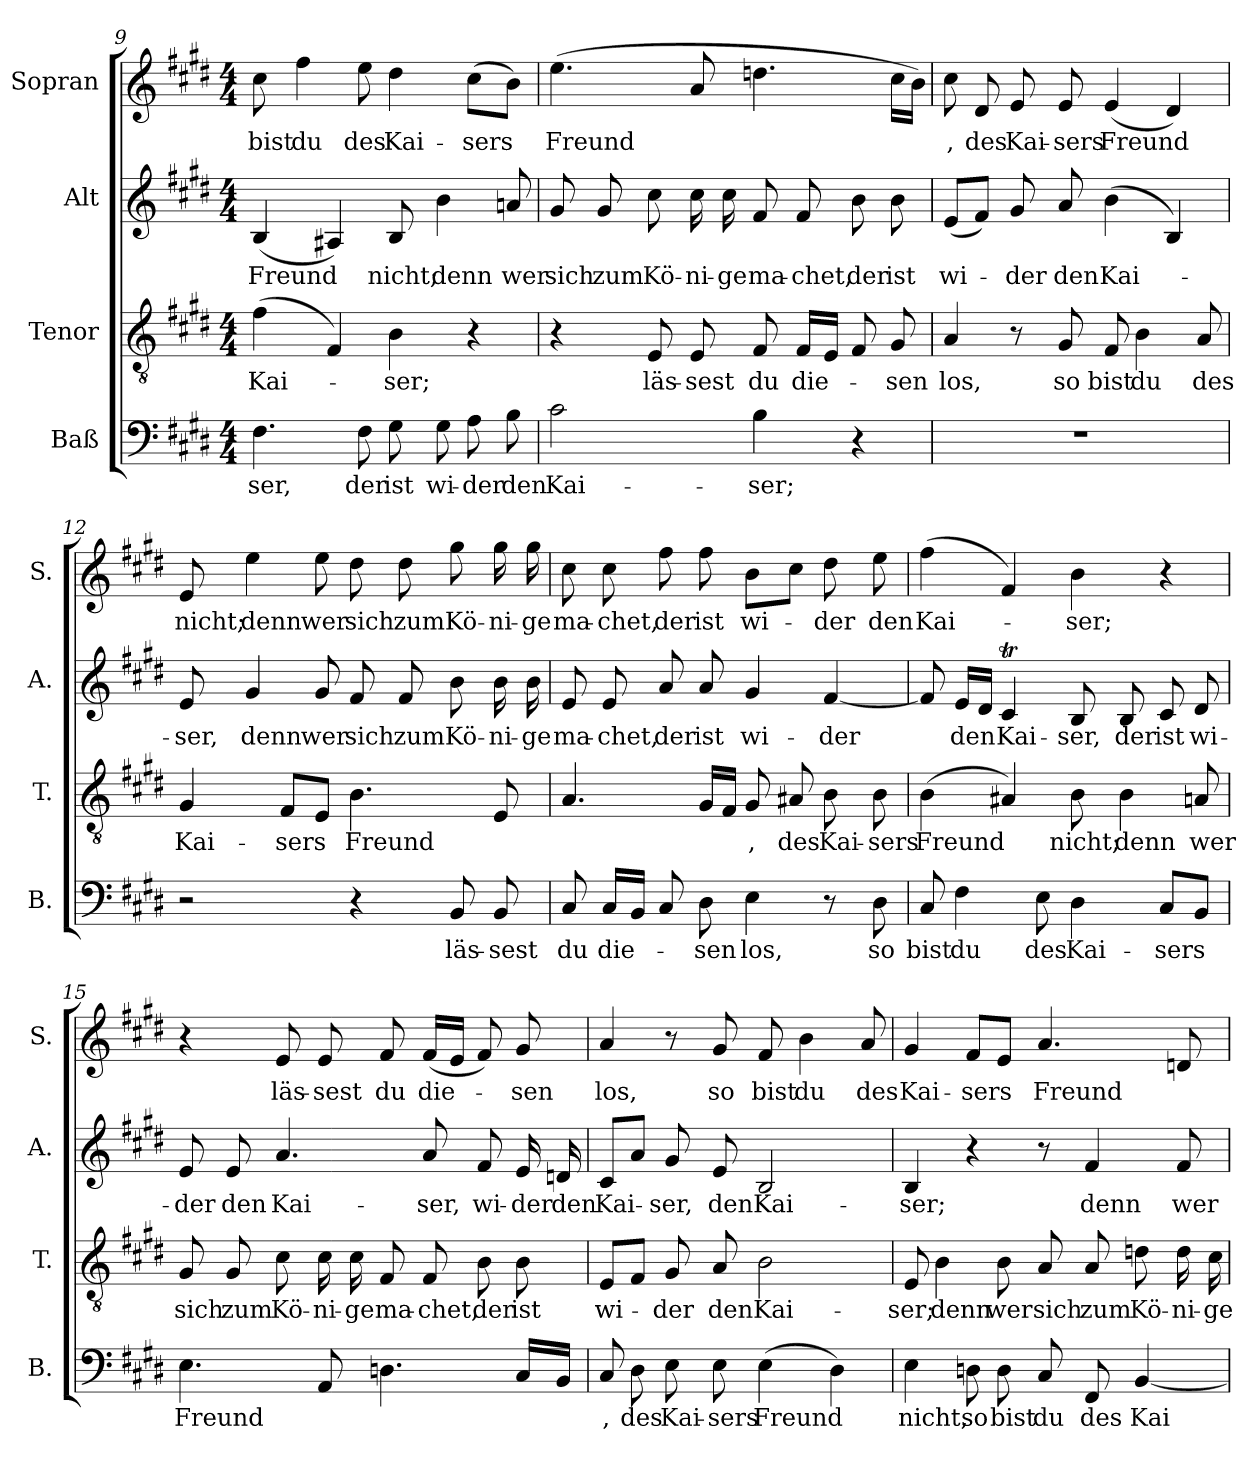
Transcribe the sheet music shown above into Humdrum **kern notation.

**kern	**text	**kern	**text	**kern	**text	**kern	**text
*part4	*part4	*part3	*part3	*part2	*part2	*part1	*part1
*staff4	*staff4	*staff3	*staff3	*staff2	*staff2	*staff1	*staff1
*I"Baß	*	*I"Tenor	*	*I"Alt	*	*I"Sopran	*
*I'B.	*	*I'T.	*	*I'A.	*	*I'S.	*
*clefF4	*	*clefGv2	*	*clefG2	*	*clefG2	*
*k[f#c#g#d#]	*	*k[f#c#g#d#]	*	*k[f#c#g#d#]	*	*k[f#c#g#d#]	*
*E:	*	*E:	*	*E:	*	*E:	*
*M4/4	*	*M4/4	*	*M4/4	*	*M4/4	*
=9	=9	=9	=9	=9	=9	=9	=9
!	!LO:LY:b	!	!LO:LY:b	!	!LO:LY:b	!	!LO:LY:b
4.F#\	-ser,	(>4f#\	Kai-	(<4B/	Freund	8cc#\	bist
!	!	!	!	!	!	!	!LO:LY:b
.	.	.	.	.	.	4ff#\	du
.	.	4F#/)	.	4A#X/)	.	.	.
!	!LO:LY:b	!	!	!	!	!	!LO:LY:b
8F#\	der	.	.	.	.	8ee\	des
!	!LO:LY:b	!	!LO:LY:b	!	!LO:LY:b	!	!LO:LY:b
8G#\	ist	4B\	-ser;	8B/	nicht;	4dd#\	Kai-
!	!LO:LY:b	!	!	!	!LO:LY:b	!	!
8G#\	wi-	.	.	4b\	denn	.	.
!	!LO:LY:b	!	!	!	!	!	!LO:LY:b
8A\	-der	4r	.	.	.	(>8cc#\L	-sers
!	!LO:LY:b	!	!	!	!LO:LY:b	!	!
8B\	den	.	.	8ani/	wer	8b\J)	.
!!LO:LB:g=z
=10	=10	=10	=10	=10	=10	=10	=10
!	!LO:LY:b	!	!	!	!LO:LY:b	!	!LO:LY:b
2c#\	Kai-	4r	.	8g#/	sich	(>4.ee\	Freund
!	!	!	!	!	!LO:LY:b	!	!
.	.	.	.	8g#/	zum	.	.
!	!	!	!LO:LY:b	!	!LO:LY:b	!	!
.	.	8E/	läs-	8cc#\	Kö-	.	.
!	!	!	!LO:LY:b	!	!LO:LY:b	!	!
.	.	8E/	-sest	16cc#\	-ni-	8a/	.
!	!	!	!	!	!LO:LY:b	!	!
.	.	.	.	16cc#\	-ge	.	.
!	!LO:LY:b	!	!LO:LY:b	!	!LO:LY:b	!	!
4B\	-ser;	8F#/	du	8f#/	ma-	4.ddn\	.
!	!	!	!LO:LY:b	!	!LO:LY:b	!	!
.	.	16F#/LL	die-	8f#/	-chet,	.	.
.	.	16E/JJ	.	.	.	.	.
!	!	!	!	!	!LO:LY:b	!	!
4r	.	8F#/	.	8b\	der	.	.
!	!	!	!LO:LY:b	!	!LO:LY:b	!	!
.	.	8G#/	-sen	8b\	ist	16cc#\LL	.
.	.	.	.	.	.	16b\JJ)	.
=11	=11	=11	=11	=11	=11	=11	=11
!	!	!	!LO:LY:b	!	!LO:LY:b	!	!LO:LY:b
1r	.	4A/	los,	(<8e/L	wi-	8cc#\	,
!	!	!	!	!	!	!	!LO:LY:b
.	.	.	.	8f#/J)	.	8d#i/	des
!	!	!	!	!	!LO:LY:b	!	!LO:LY:b
.	.	8r	.	8g#/	-der	8e/	Kai-
!	!	!	!LO:LY:b	!	!LO:LY:b	!	!LO:LY:b
.	.	8G#/	so	8a/	den	8e/	-sers
!	!	!	!LO:LY:b	!	!LO:LY:b	!	!LO:LY:b
.	.	8F#/	bist	(>4b\	Kai-	(<4e/	Freund
!	!	!	!LO:LY:b	!	!	!	!
.	.	4B\	du	.	.	.	.
.	.	.	.	4B/)	.	4d#/)	.
!	!	!	!LO:LY:b	!	!	!	!
.	.	8A/	des	.	.	.	.
!!LO:LB:g=z
=12	=12	=12	=12	=12	=12	=12	=12
!	!	!	!LO:LY:b	!	!LO:LY:b	!	!LO:LY:b
2r	.	4G#/	Kai-	8e/	-ser,	8e/	nicht;
!	!	!	!	!	!LO:LY:b	!	!LO:LY:b
.	.	.	.	4g#/	denn	4ee\	denn
!	!	!	!LO:LY:b	!	!	!	!
.	.	8F#/L	-sers	.	.	.	.
!	!	!	!	!	!LO:LY:b	!	!LO:LY:b
.	.	8E/J	.	8g#/	wer	8ee\	wer
!	!	!	!LO:LY:b	!	!LO:LY:b	!	!LO:LY:b
4r	.	4.B\	Freund	8f#/	sich	8dd#\	sich
!	!	!	!	!	!LO:LY:b	!	!LO:LY:b
.	.	.	.	8f#/	zum	8dd#\	zum
!	!LO:LY:b	!	!	!	!LO:LY:b	!	!LO:LY:b
8BB/	läs-	.	.	8b\	Kö-	8gg#\	Kö-
!	!LO:LY:b	!	!	!	!LO:LY:b	!	!LO:LY:b
8BB/	-sest	8E/	.	16b\	-ni-	16gg#\	-ni-
!	!	!	!	!	!LO:LY:b	!	!LO:LY:b
.	.	.	.	16b\	-ge	16gg#\	-ge
=13	=13	=13	=13	=13	=13	=13	=13
!	!LO:LY:b	!	!	!	!LO:LY:b	!	!LO:LY:b
8C#/	du	4.A/	.	8e/	ma-	8cc#\	ma-
!	!LO:LY:b	!	!	!	!LO:LY:b	!	!LO:LY:b
16C#/LL	die-	.	.	8e/	-chet,	8cc#\	-chet,
16BB/JJ	.	.	.	.	.	.	.
!	!	!	!	!	!LO:LY:b	!	!LO:LY:b
8C#/	.	.	.	8a/	der	8ff#\	der
!	!LO:LY:b	!	!	!	!LO:LY:b	!	!LO:LY:b
8D#\	-sen	16G#/LL	.	8a/	ist	8ff#\	ist
.	.	16F#/JJ	.	.	.	.	.
!	!LO:LY:b	!	!LO:LY:b	!	!LO:LY:b	!	!LO:LY:b
4E\	los,	8G#/	,	4g#/	wi-	8b\L	wi-
!	!	!	!LO:LY:b	!	!	!	!
.	.	8A#X/	des	.	.	8cc#\J	.
!	!	!	!LO:LY:b	!	!LO:LY:b	!	!LO:LY:b
8r	.	8B\	Kai-	[4f#/	-der	8dd#\	-der
!	!LO:LY:b	!	!LO:LY:b	!	!	!	!LO:LY:b
8D#\	so	8B\	-sers	.	.	8ee\	den
!!LO:PB:g=z
=14	=14	=14	=14	=14	=14	=14	=14
!	!LO:LY:b	!	!LO:LY:b	!	!	!	!LO:LY:b
8C#/	bist	(>4B\	Freund	8f#/]	.	(>4ff#\	Kai-
!	!LO:LY:b	!	!	!	!LO:LY:b	!	!
4F#\	du	.	.	16e/LL	den	.	.
.	.	.	.	16d#/JJ	.	.	.
!	!	!	!	!	!LO:LY:b	!	!
.	.	4A#X/)	.	4c#T/	Kai-	4f#/)	.
!	!LO:LY:b	!	!	!	!	!	!
8E\	des	.	.	.	.	.	.
!	!LO:LY:b	!	!LO:LY:b	!	!LO:LY:b	!	!LO:LY:b
4D#\	Kai-	8B\	nicht;	8B/	-ser,	4b\	-ser;
!	!	!	!LO:LY:b	!	!LO:LY:b	!	!
.	.	4B\	denn	8B/	der	.	.
!	!LO:LY:b	!	!	!	!LO:LY:b	!	!
8C#/L	-sers	.	.	8c#/	ist	4r	.
!	!	!	!LO:LY:b	!	!LO:LY:b	!	!
8BB/J	.	8An/	wer	8d#/	wi-	.	.
=15	=15	=15	=15	=15	=15	=15	=15
!	!LO:LY:b	!	!LO:LY:b	!	!LO:LY:b	!	!
4.E\	Freund	8G#/	sich	8e/	-der	4r	.
!	!	!	!LO:LY:b	!	!LO:LY:b	!	!
.	.	8G#/	zum	8e/	den	.	.
!	!	!	!LO:LY:b	!	!LO:LY:b	!	!LO:LY:b
.	.	8c#\	Kö-	4.a/	Kai-	8e/	läs-
!	!	!	!LO:LY:b	!	!	!	!LO:LY:b
8AA/	.	16c#\	-ni-	.	.	8e/	-sest
!	!	!	!LO:LY:b	!	!	!	!
.	.	16c#\	-ge	.	.	.	.
!	!	!	!LO:LY:b	!	!	!	!LO:LY:b
4.Dn\	.	8F#/	ma-	.	.	8f#/	du
!	!	!	!LO:LY:b	!	!LO:LY:b	!	!LO:LY:b
.	.	8F#/	-chet,	8a/	-ser,	(<16f#/LL	die-
.	.	.	.	.	.	16e/JJ	.
!	!	!	!LO:LY:b	!	!LO:LY:b	!	!
.	.	8B\	der	8f#/	wi-	8f#/)	.
!	!	!	!LO:LY:b	!	!LO:LY:b	!	!LO:LY:b
16C#/LL	.	8B\	ist	16e/	-der	8g#/	-sen
!	!	!	!	!	!LO:LY:b	!	!
16BB/JJ	.	.	.	16dn/	den	.	.
!!LO:LB:g=z
=16	=16	=16	=16	=16	=16	=16	=16
!	!LO:LY:b	!	!LO:LY:b	!	!LO:LY:b	!	!LO:LY:b
8C#/	,	8E/L	wi-	8c#/L	Kai-	4a/	los,
!	!LO:LY:b	!	!	!	!	!	!
8D#i\	des	8F#/J	.	8a/J	.	.	.
!	!LO:LY:b	!	!LO:LY:b	!	!LO:LY:b	!	!
8E\	Kai-	8G#/	-der	8g#/	-ser,	8r	.
!	!LO:LY:b	!	!LO:LY:b	!	!LO:LY:b	!	!LO:LY:b
8E\	-sers	8A/	den	8e/	den	8g#/	so
!	!LO:LY:b	!	!LO:LY:b	!	!LO:LY:b	!	!LO:LY:b
(>4E\	Freund	2B\	Kai-	2B/	Kai-	8f#/	bist
!	!	!	!	!	!	!	!LO:LY:b
.	.	.	.	.	.	4b\	du
4D#\)	.	.	.	.	.	.	.
!	!	!	!	!	!	!	!LO:LY:b
.	.	.	.	.	.	8a/	des
=17	=17	=17	=17	=17	=17	=17	=17
!	!LO:LY:b	!	!LO:LY:b	!	!LO:LY:b	!	!LO:LY:b
4E\	nicht,	8E/	-ser;	4B/	-ser;	4g#/	Kai-
!	!	!	!LO:LY:b	!	!	!	!
.	.	4B\	denn	.	.	.	.
!	!LO:LY:b	!	!	!	!	!	!LO:LY:b
8Dn\	so	.	.	4r	.	8f#/L	-sers
!	!LO:LY:b	!	!LO:LY:b	!	!	!	!
8D\	bist	8B\	wer	.	.	8e/J	.
!	!LO:LY:b	!	!LO:LY:b	!	!	!	!LO:LY:b
8C#/	du	8A/	sich	8r	.	4.a/	Freund
!	!LO:LY:b	!	!LO:LY:b	!	!LO:LY:b	!	!
8FF#/	des	8A/	zum	4f#/	denn	.	.
!	!LO:LY:b	!	!LO:LY:b	!	!	!	!
[4BB/	Kai-	8dn\	Kö-	.	.	.	.
!	!	!	!LO:LY:b	!	!LO:LY:b	!	!
.	.	16d\	-ni-	8f#/	wer	8dn/	.
!	!	!	!LO:LY:b	!	!	!	!
.	.	16c#\	-ge	.	.	.	.
=	=	=	=	=	=	=	=
*-	*-	*-	*-	*-	*-	*-	*-
